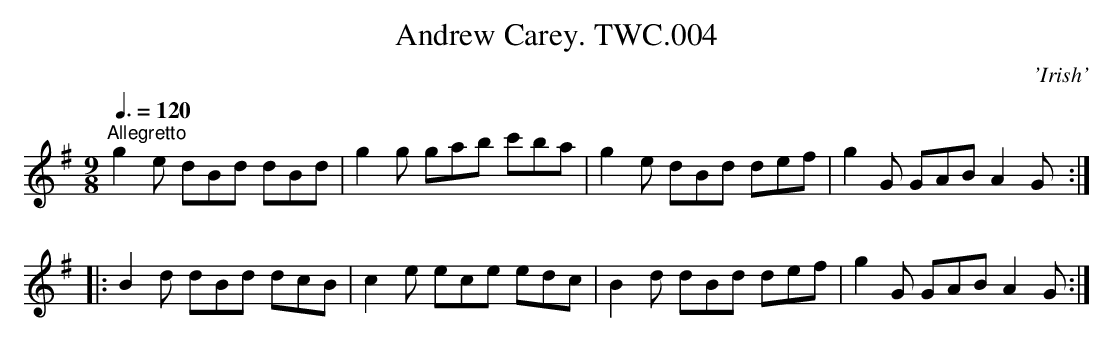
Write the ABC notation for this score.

X:1
T:Andrew Carey. TWC.004
M:9/8
L:1/8
Q:3/8=120
C:'Irish'
K:G
"^Allegretto"g2e dBd dBd| g2g gab c'ba|g2e dBd def|g2G GAB A2G:|!
|:B2d dBd dcB|c2e ece edc|B2d dBd def|g2G GAB A2G:|
